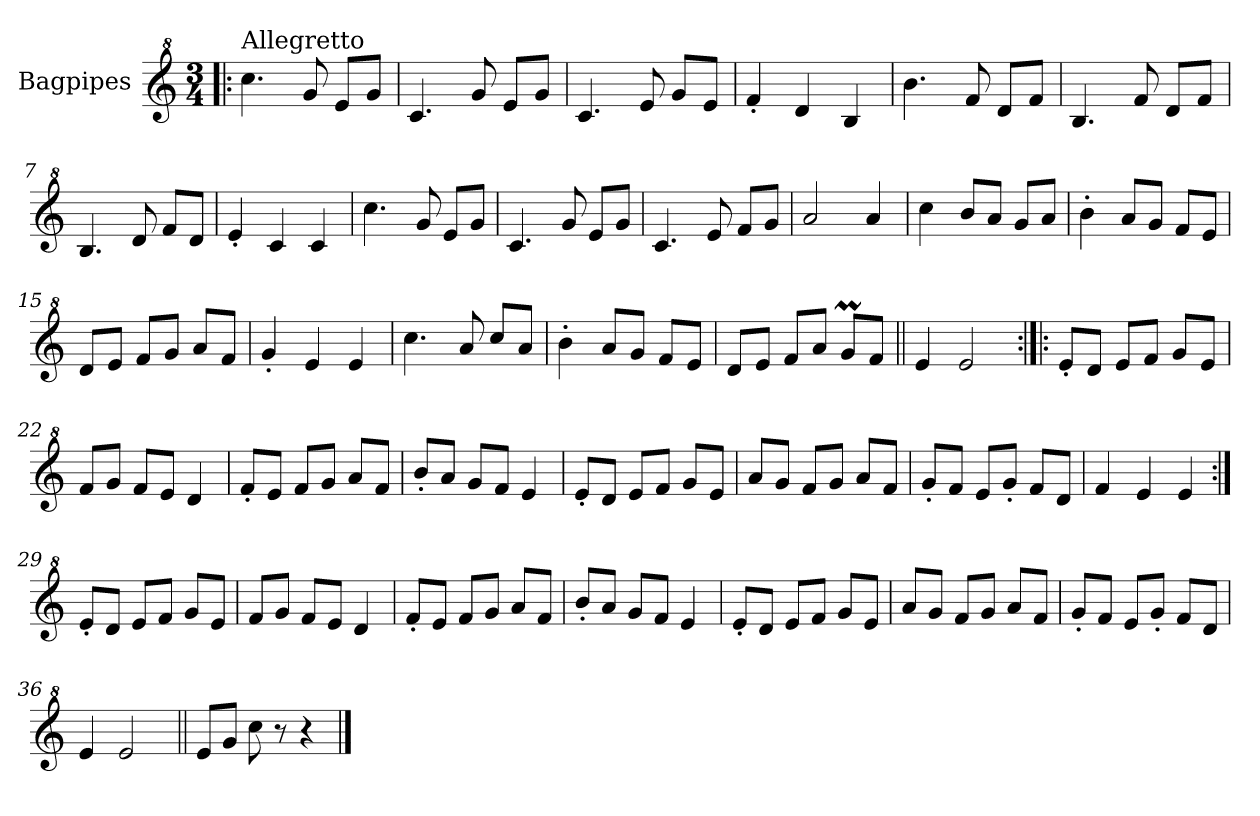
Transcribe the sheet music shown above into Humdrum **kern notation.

**kern
*part1
*staff1
*I"Bagpipes
*I'Bag
*clefG^2
*k[]
*C:
*M3/4
=1!|:
!LO:TX:a:t=Allegretto
4.ccc\
8gg/
8ee/L
8gg/J
=2
4.cc/
8gg/
8ee/L
8gg/J
=3
4.cc/
8ee/
8gg/L
8ee/J
=4
4ff'/
4dd/
4b/
=5
4.bb\
8ff/
8dd/L
8ff/J
=6
4.b/
8ff/
8dd/L
8ff/J
=7
4.b/
8dd/
8ff/L
8dd/J
=8
4ee'/
4cc/
4cc/
=9
4.ccc\
8gg/
8ee/L
8gg/J
!!LO:LB:g=z
=10
4.cc/
8gg/
8ee/L
8gg/J
=11
4.cc/
8ee/
8ff/L
8gg/J
=12
2aa/
4aa/
=13
4ccc\
8bb/L
8aa/J
8gg/L
8aa/J
=14
4bb'\
8aa/L
8gg/J
8ff/L
8ee/J
=15
8dd/L
8ee/J
8ff/L
8gg/J
8aa/L
8ff/J
=16
4gg'/
4ee/
4ee/
=17
4.ccc\
8aa/
8ccc/L
8aa/J
=18
4bb'\
8aa/L
8gg/J
8ff/L
8ee/J
!!LO:LB:g=z
=19
8dd/L
8ee/J
8ff/L
8aa/J
8ggM/L
8ff/J
=20||
4ee/
2ee/
=21:|!|:
8ee'/L
8dd/J
8ee/L
8ff/J
8gg/L
8ee/J
=22
8ff/L
8gg/J
8ff/L
8ee/J
4dd/
=23
8ff'/L
8ee/J
8ff/L
8gg/J
8aa/L
8ff/J
=24
8bb'/L
8aa/J
8gg/L
8ff/J
4ee/
=25
8ee'/L
8dd/J
8ee/L
8ff/J
8gg/L
8ee/J
=26
8aa/L
8gg/J
8ff/L
8gg/J
8aa/L
8ff/J
!!LO:LB:g=z
=27
8gg'/L
8ff/J
8ee/L
8gg'/J
8ff/L
8dd/J
=28
4ff/
4ee/
4ee/
=29:|!
8ee'/L
8dd/J
8ee/L
8ff/J
8gg/L
8ee/J
=30
8ff/L
8gg/J
8ff/L
8ee/J
4dd/
=31
8ff'/L
8ee/J
8ff/L
8gg/J
8aa/L
8ff/J
=32
8bb'/L
8aa/J
8gg/L
8ff/J
4ee/
=33
8ee'/L
8dd/J
8ee/L
8ff/J
8gg/L
8ee/J
=34
8aa/L
8gg/J
8ff/L
8gg/J
8aa/L
8ff/J
!!LO:LB:g=z
=35
8gg'/L
8ff/J
8ee/L
8gg'/J
8ff/L
8dd/J
=36
4ee/
2ee/
=37||
8ee/L
8gg/J
8ccc\
8r
4r
==
*-
